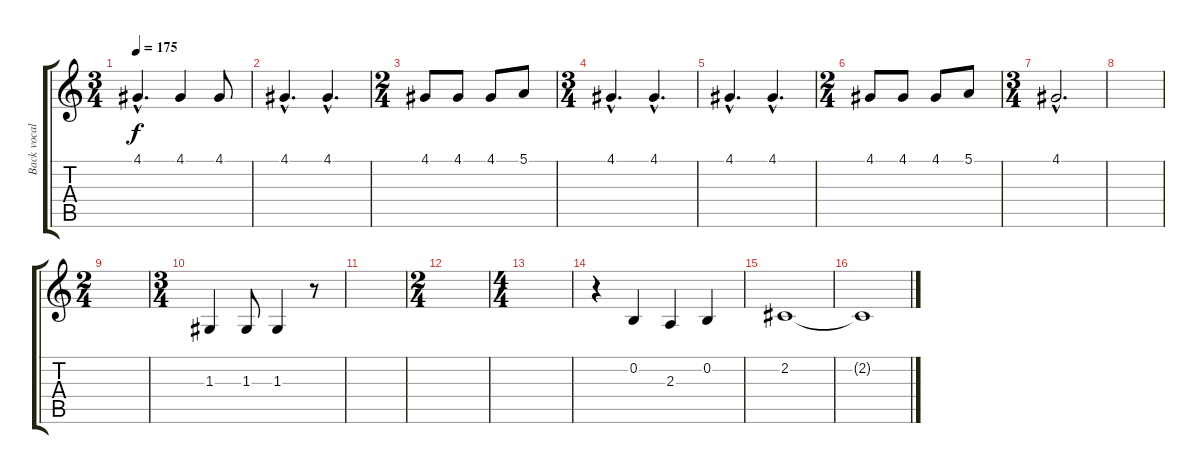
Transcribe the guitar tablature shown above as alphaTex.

\track ("Back vocal" "Back vocal") {instrument englishhorn}
\staff {score tabs}
\tuning (E4 B3 G3 D3 A2 E2) {hide}
\ts (3 4)
\tempo 175
\clef g2
\ks c
4.1{hac}.4{d dy f} 4.1.4 4.1.8 |
4.1{hac}.4{d} 4.1{hac}.4{d} |
\ts (2 4)
4.1.8 4.1.8 4.1.8 5.1.8 |
\ts (3 4)
4.1{hac}.4{d} 4.1{hac}.4{d} |
4.1{hac}.4{d} 4.1{hac}.4{d} |
\ts (2 4)
4.1.8 4.1.8 4.1.8 5.1.8 |
\ts (3 4)
4.1{hac}.2{d} |
|
\ts (2 4)
|
\ts (3 4)
1.3.4 1.3.8 1.3.4 r.8 |
|
\ts (2 4)
|
\ts (4 4)
|
r.4 0.2.4 2.3.4 0.2.4 |
2.2.1 |
2.2{t}.1
